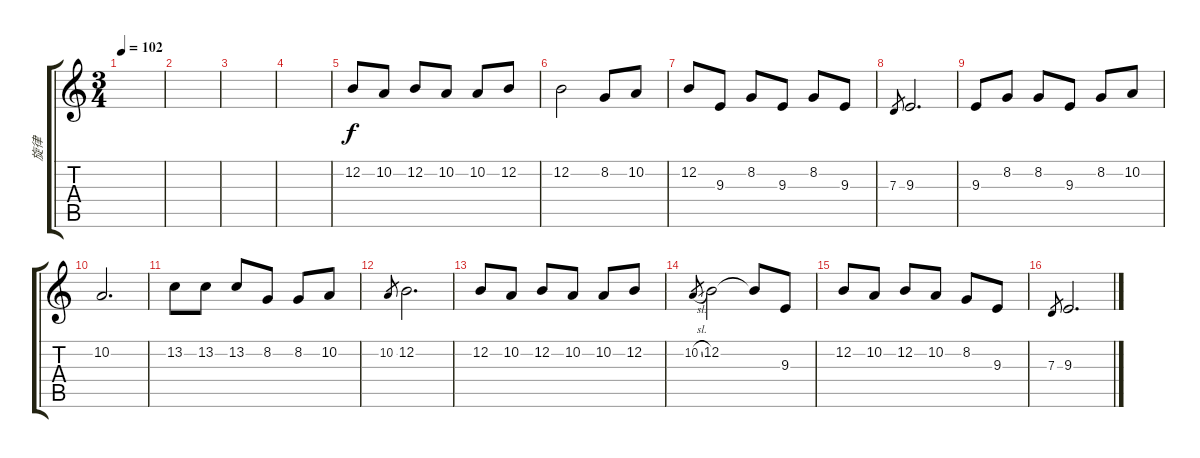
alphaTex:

\track ("旋律" "旋律") {instrument flute}
\staff {score tabs}
\tuning (E4 B3 G3 D3 A2 E2) {hide}
\ts (3 4)
\tempo 102
\clef g2
\ks c
|
|
|
|
12.2.8 10.2.8 12.2.8 10.2.8 10.2.8 12.2.8 |
12.2.2 8.2.8 10.2.8 |
12.2.8 9.3.8 8.2.8 9.3.8 8.2.8 9.3.8 |
7.3.8{gr} 9.3.2{d} |
9.3.8 8.2.8 8.2.8 9.3.8 8.2.8 10.2.8 |
10.2.2{d} |
13.2.8 13.2.8 13.2.8 8.2.8 8.2.8 10.2.8 |
10.2.8{gr} 12.2.2{d} |
12.2.8 10.2.8 12.2.8 10.2.8 10.2.8 12.2.8 |
10.2{sl}.8{gr} 12.2.2 12.2{t}.8 9.3.8 |
12.2.8 10.2.8 12.2.8{txt ""} 10.2.8 8.2.8 9.3.8 |
7.3.8{gr} 9.3.2{d}
